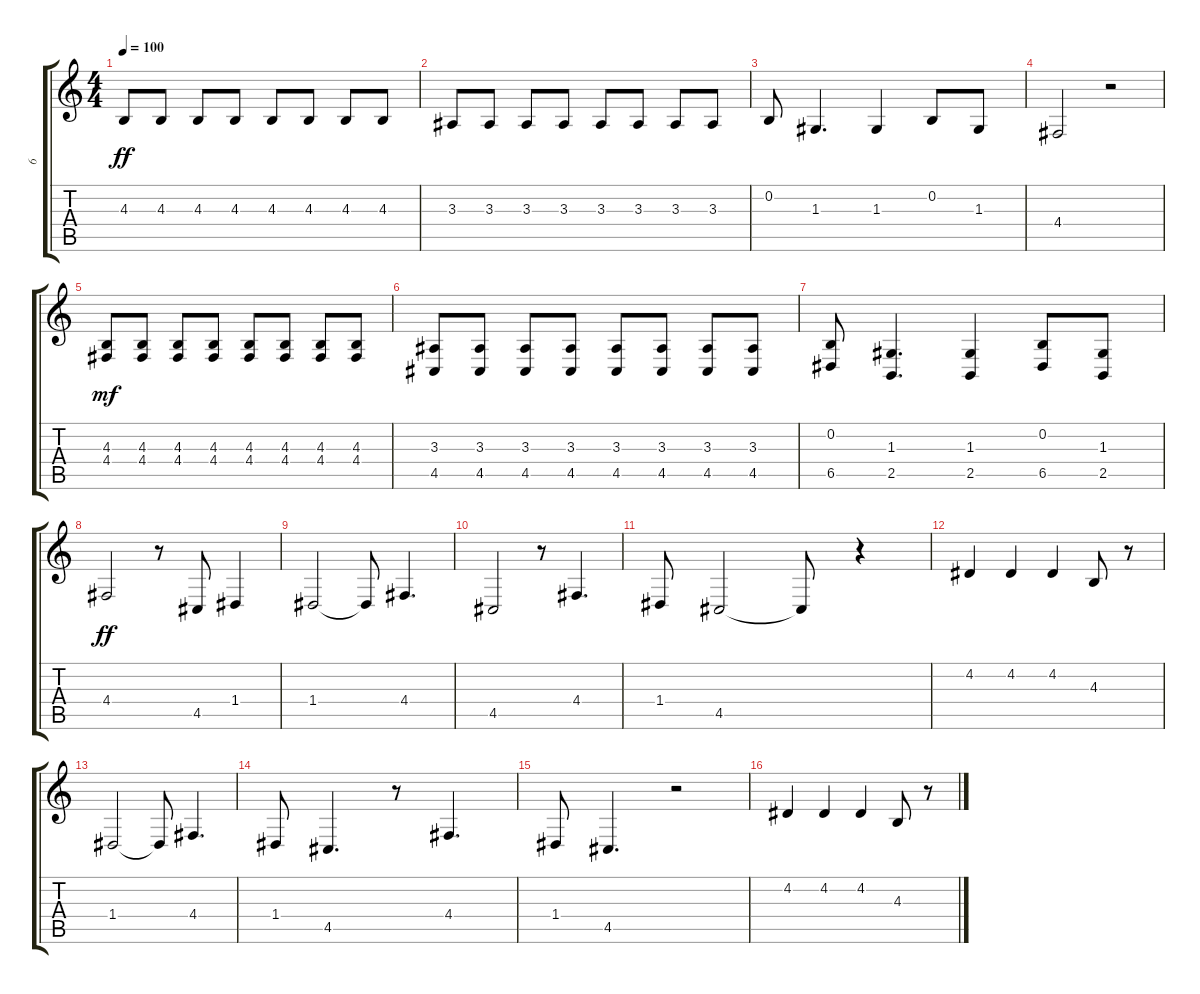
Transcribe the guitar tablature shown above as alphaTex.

\track ("6" "6") {instrument lead2sawtooth}
\staff {score tabs}
\tuning (E4 B3 G3 D3 A2 E2) {hide}
\ts (4 4)
\tempo 100
\clef g2
\ks c
4.3.8{dy ff} 4.3.8 4.3.8 4.3.8 4.3.8 4.3.8 4.3.8 4.3.8 |
3.3.8 3.3.8 3.3.8 3.3.8 3.3.8 3.3.8 3.3.8 3.3.8 |
0.2.8 1.3.4{d} 1.3.4 0.2.8 1.3.8 |
4.4.2 r.2 |
(4.3 4.4).8{dy mf} (4.3 4.4).8 (4.3 4.4).8 (4.3 4.4).8 (4.3 4.4).8 (4.3 4.4).8 (4.3 4.4).8 (4.3 4.4).8 |
(3.3 4.5).8 (3.3 4.5).8 (3.3 4.5).8 (3.3 4.5).8 (3.3 4.5).8 (3.3 4.5).8 (3.3 4.5).8 (3.3 4.5).8 |
(0.2 6.5).8 (1.3 2.5).4{d} (1.3 2.5).4 (0.2 6.5).8 (1.3 2.5).8 |
4.4.2{dy ff} r.8 4.5.8 1.4.4 |
1.4.2 1.4{t}.8 4.4.4{d} |
4.5.2 r.8 4.4.4{d} |
1.4.8 4.5.2 4.5{t}.8 r.4 |
4.2.4 4.2.4 4.2.4 4.3.8 r.8 |
1.4.2 1.4{t}.8 4.4.4{d} |
1.4.8 4.5.4{d} r.8 4.4.4{d} |
1.4.8 4.5.4{d} r.2 |
4.2.4 4.2.4 4.2.4 4.3.8 r.8
